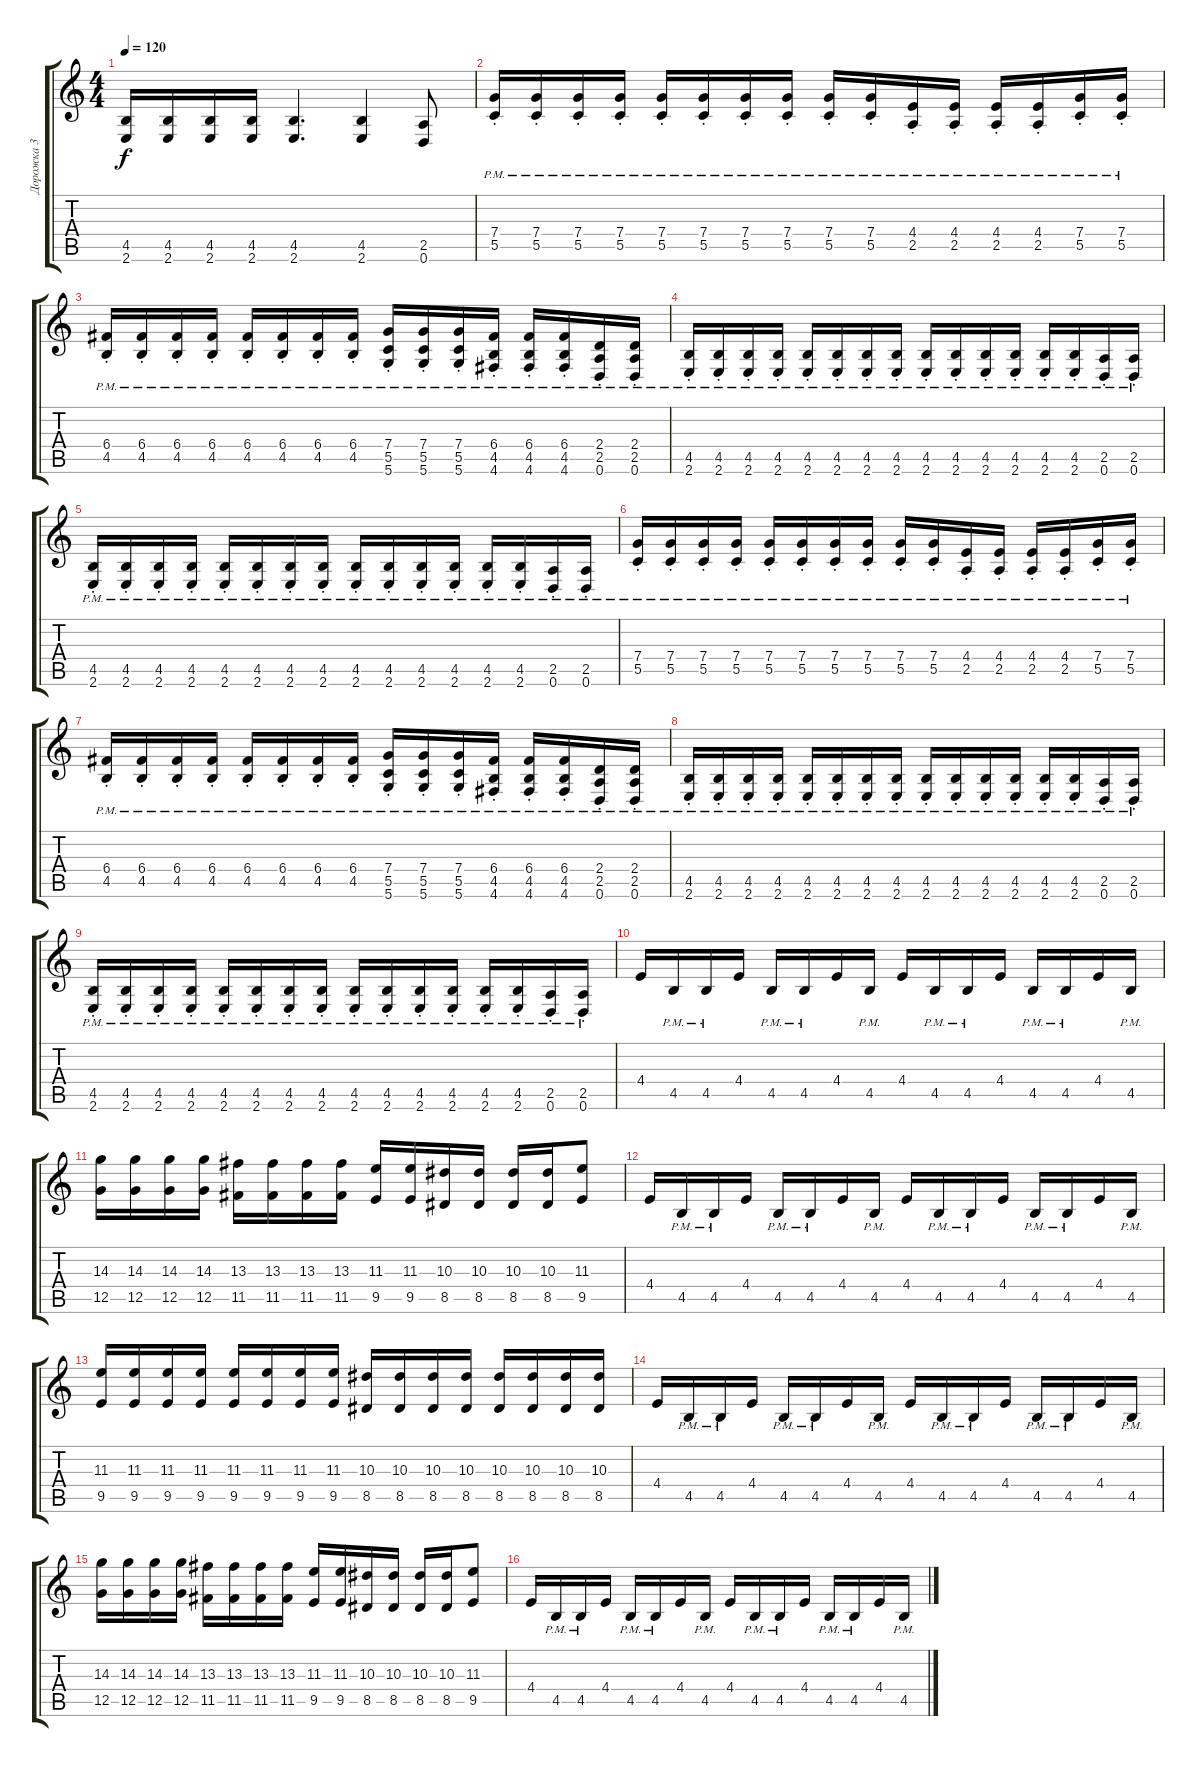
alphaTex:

\track ("Дорожка 3" "Дорожка 3") {instrument distortionguitar}
\staff {score tabs}
\tuning (D4 A3 F3 C3 G2 D2) {hide}
\ts (4 4)
\tempo 120
\clef g2
\ks c
(4.5 2.6).16{dy f} (4.5 2.6).16 (4.5 2.6).16 (4.5 2.6).16 (4.5 2.6).4{d} (4.5 2.6).4 (2.5 0.6).8 |
(7.4{pm st} 5.5{pm st}).16{volume 12 balance 8} (7.4{pm st} 5.5{pm st}).16 (7.4{pm st} 5.5{pm st}).16 (7.4{pm st} 5.5{pm st}).16 (7.4{pm st} 5.5{pm st}).16 (7.4{pm st} 5.5{pm st}).16 (7.4{pm st} 5.5{pm st}).16 (7.4{pm st} 5.5{pm st}).16 (7.4{pm st} 5.5{pm st}).16 (7.4{pm st} 5.5{pm st}).16 (4.4{pm st} 2.5{pm st}).16 (4.4{pm st} 2.5{pm st}).16 (4.4{pm st} 2.5{pm st}).16 (4.4{pm st} 2.5{pm st}).16 (7.4{pm st} 5.5{pm st}).16 (7.4{pm st} 5.5{pm st}).16 |
(6.4{pm st} 4.5{pm st}).16 (6.4{pm st} 4.5{pm st}).16 (6.4{pm st} 4.5{pm st}).16 (6.4{pm st} 4.5{pm st}).16 (6.4{pm st} 4.5{pm st}).16 (6.4{pm st} 4.5{pm st}).16 (6.4{pm st} 4.5{pm st}).16 (6.4{pm st} 4.5{pm st}).16 (7.4{pm st} 5.5{pm st} 5.6{pm st}).16 (7.4{pm st} 5.5{pm st} 5.6{pm st}).16 (7.4{pm st} 5.5{pm st} 5.6{pm st}).16 (6.4{pm st} 4.5{pm st} 4.6{pm st}).16 (6.4{pm st} 4.5{pm st} 4.6{pm st}).16 (6.4{pm st} 4.5{pm st} 4.6{pm st}).16 (2.4{pm st} 2.5{pm st} 0.6{pm st}).16 (2.4{pm st} 2.5{pm st} 0.6{pm st}).16 |
(4.5{pm st} 2.6{pm st}).16 (4.5{pm st} 2.6{pm st}).16 (4.5{pm st} 2.6{pm st}).16 (4.5{pm st} 2.6{pm st}).16 (4.5{pm st} 2.6{pm st}).16 (4.5{pm st} 2.6{pm st}).16 (4.5{pm st} 2.6{pm st}).16 (4.5{pm st} 2.6{pm st}).16 (4.5{pm st} 2.6{pm st}).16 (4.5{pm st} 2.6{pm st}).16 (4.5{pm st} 2.6{pm st}).16 (4.5{pm st} 2.6{pm st}).16 (4.5{pm st} 2.6{pm st}).16 (4.5{pm st} 2.6{pm st}).16 (2.5{pm st} 0.6{pm st}).16 (2.5{pm st} 0.6{pm st}).16 |
(4.5{pm st} 2.6{pm st}).16 (4.5{pm st} 2.6{pm st}).16 (4.5{pm st} 2.6{pm st}).16 (4.5{pm st} 2.6{pm st}).16 (4.5{pm st} 2.6{pm st}).16 (4.5{pm st} 2.6{pm st}).16 (4.5{pm st} 2.6{pm st}).16 (4.5{pm st} 2.6{pm st}).16 (4.5{pm st} 2.6{pm st}).16 (4.5{pm st} 2.6{pm st}).16 (4.5{pm st} 2.6{pm st}).16 (4.5{pm st} 2.6{pm st}).16 (4.5{pm st} 2.6{pm st}).16 (4.5{pm st} 2.6{pm st}).16 (2.5{pm st} 0.6{pm st}).16 (2.5{pm st} 0.6{pm st}).16 |
(7.4{pm st} 5.5{pm st}).16{volume 12 balance 8} (7.4{pm st} 5.5{pm st}).16 (7.4{pm st} 5.5{pm st}).16 (7.4{pm st} 5.5{pm st}).16 (7.4{pm st} 5.5{pm st}).16 (7.4{pm st} 5.5{pm st}).16 (7.4{pm st} 5.5{pm st}).16 (7.4{pm st} 5.5{pm st}).16 (7.4{pm st} 5.5{pm st}).16 (7.4{pm st} 5.5{pm st}).16 (4.4{pm st} 2.5{pm st}).16 (4.4{pm st} 2.5{pm st}).16 (4.4{pm st} 2.5{pm st}).16 (4.4{pm st} 2.5{pm st}).16 (7.4{pm st} 5.5{pm st}).16 (7.4{pm st} 5.5{pm st}).16 |
(6.4{pm st} 4.5{pm st}).16 (6.4{pm st} 4.5{pm st}).16 (6.4{pm st} 4.5{pm st}).16 (6.4{pm st} 4.5{pm st}).16 (6.4{pm st} 4.5{pm st}).16 (6.4{pm st} 4.5{pm st}).16 (6.4{pm st} 4.5{pm st}).16 (6.4{pm st} 4.5{pm st}).16 (7.4{pm st} 5.5{pm st} 5.6{pm st}).16 (7.4{pm st} 5.5{pm st} 5.6{pm st}).16 (7.4{pm st} 5.5{pm st} 5.6{pm st}).16 (6.4{pm st} 4.5{pm st} 4.6{pm st}).16 (6.4{pm st} 4.5{pm st} 4.6{pm st}).16 (6.4{pm st} 4.5{pm st} 4.6{pm st}).16 (2.4{pm st} 2.5{pm st} 0.6{pm st}).16 (2.4{pm st} 2.5{pm st} 0.6{pm st}).16 |
(4.5{pm st} 2.6{pm st}).16 (4.5{pm st} 2.6{pm st}).16 (4.5{pm st} 2.6{pm st}).16 (4.5{pm st} 2.6{pm st}).16 (4.5{pm st} 2.6{pm st}).16 (4.5{pm st} 2.6{pm st}).16 (4.5{pm st} 2.6{pm st}).16 (4.5{pm st} 2.6{pm st}).16 (4.5{pm st} 2.6{pm st}).16 (4.5{pm st} 2.6{pm st}).16 (4.5{pm st} 2.6{pm st}).16 (4.5{pm st} 2.6{pm st}).16 (4.5{pm st} 2.6{pm st}).16 (4.5{pm st} 2.6{pm st}).16 (2.5{pm st} 0.6{pm st}).16 (2.5{pm st} 0.6{pm st}).16 |
(4.5{pm st} 2.6{pm st}).16 (4.5{pm st} 2.6{pm st}).16 (4.5{pm st} 2.6{pm st}).16 (4.5{pm st} 2.6{pm st}).16 (4.5{pm st} 2.6{pm st}).16 (4.5{pm st} 2.6{pm st}).16 (4.5{pm st} 2.6{pm st}).16 (4.5{pm st} 2.6{pm st}).16 (4.5{pm st} 2.6{pm st}).16 (4.5{pm st} 2.6{pm st}).16 (4.5{pm st} 2.6{pm st}).16 (4.5{pm st} 2.6{pm st}).16 (4.5{pm st} 2.6{pm st}).16 (4.5{pm st} 2.6{pm st}).16 (2.5{pm st} 0.6{pm st}).16 (2.5{pm st} 0.6{pm st}).16 |
4.4.16{volume 13 balance 16} 4.5{pm}.16 4.5{pm}.16 4.4.16 4.5{pm}.16 4.5{pm}.16 4.4.16 4.5{pm}.16 4.4.16 4.5{pm}.16 4.5{pm}.16 4.4.16 4.5{pm}.16 4.5{pm}.16 4.4.16 4.5{pm}.16 |
(14.3 12.5).16 (14.3 12.5).16 (14.3 12.5).16 (14.3 12.5).16 (13.3 11.5).16 (13.3 11.5).16 (13.3 11.5).16 (13.3 11.5).16 (11.3 9.5).16 (11.3 9.5).16 (10.3 8.5).16 (10.3 8.5).16 (10.3 8.5).16 (10.3 8.5).16 (11.3 9.5).8 |
4.4.16 4.5{pm}.16 4.5{pm}.16 4.4.16 4.5{pm}.16 4.5{pm}.16 4.4.16 4.5{pm}.16 4.4.16 4.5{pm}.16 4.5{pm}.16 4.4.16 4.5{pm}.16 4.5{pm}.16 4.4.16 4.5{pm}.16 |
(11.3 9.5).16 (11.3 9.5).16 (11.3 9.5).16 (11.3 9.5).16 (11.3 9.5).16 (11.3 9.5).16 (11.3 9.5).16 (11.3 9.5).16 (10.3 8.5).16 (10.3 8.5).16 (10.3 8.5).16 (10.3 8.5).16 (10.3 8.5).16 (10.3 8.5).16 (10.3 8.5).16 (10.3 8.5).16 |
4.4.16{volume 13 balance 16} 4.5{pm}.16 4.5{pm}.16 4.4.16 4.5{pm}.16 4.5{pm}.16 4.4.16 4.5{pm}.16 4.4.16 4.5{pm}.16 4.5{pm}.16 4.4.16 4.5{pm}.16 4.5{pm}.16 4.4.16 4.5{pm}.16 |
(14.3 12.5).16 (14.3 12.5).16 (14.3 12.5).16 (14.3 12.5).16 (13.3 11.5).16 (13.3 11.5).16 (13.3 11.5).16 (13.3 11.5).16 (11.3 9.5).16 (11.3 9.5).16 (10.3 8.5).16 (10.3 8.5).16 (10.3 8.5).16 (10.3 8.5).16 (11.3 9.5).8 |
4.4.16 4.5{pm}.16 4.5{pm}.16 4.4.16 4.5{pm}.16 4.5{pm}.16 4.4.16 4.5{pm}.16 4.4.16 4.5{pm}.16 4.5{pm}.16 4.4.16 4.5{pm}.16 4.5{pm}.16 4.4.16 4.5{pm}.16
